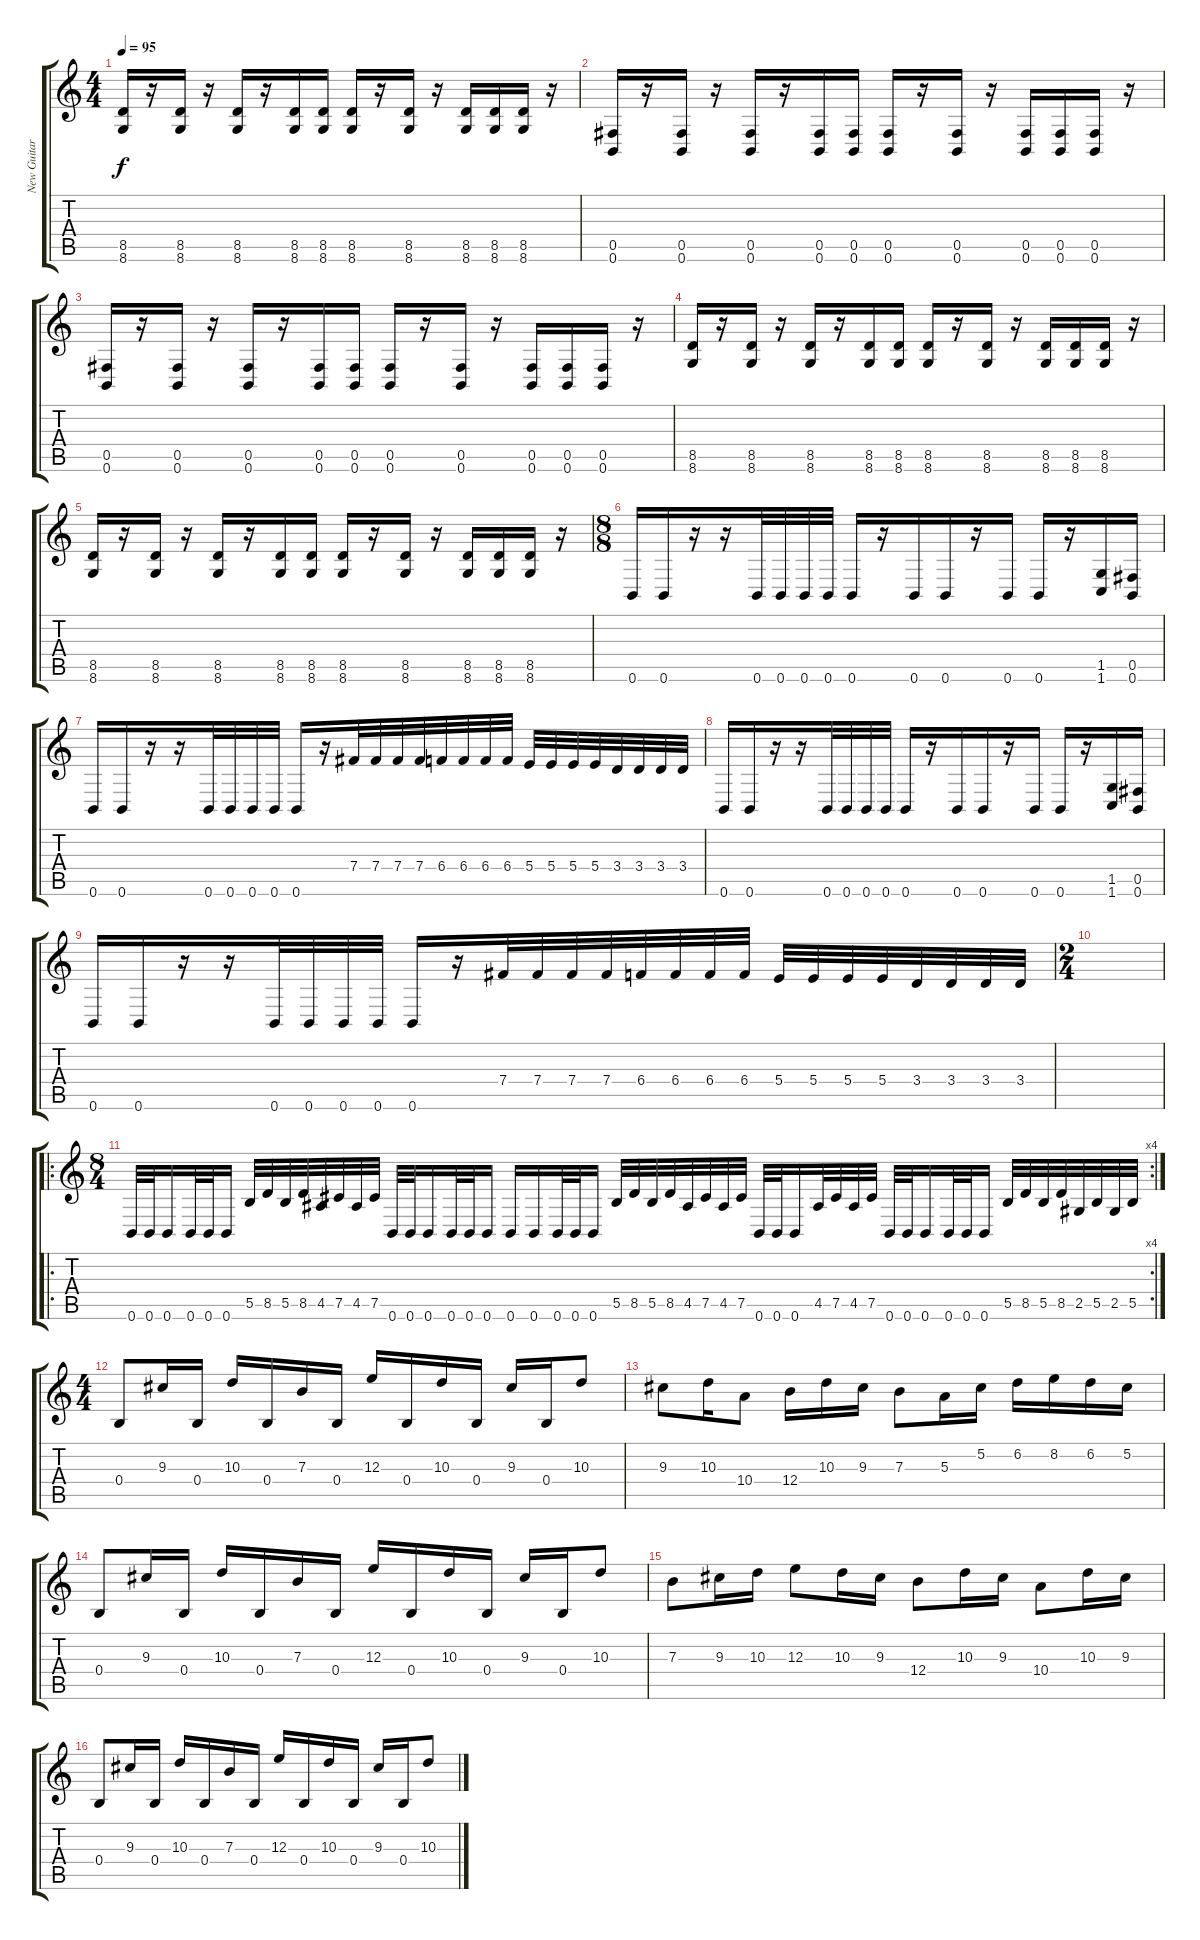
\track ("New Guitar" "New Guitar") {instrument distortionguitar}
\staff {score tabs}
\tuning (Db4 Ab3 E3 B2 Gb2 B1) {hide}
\ts (4 4)
\tempo 95
\clef g2
\ks c
(8.5 8.6).16{dy f} r.16 (8.5 8.6).16 r.16 (8.5 8.6).16 r.16 (8.5 8.6).16 (8.5 8.6).16 (8.5 8.6).16 r.16 (8.5 8.6).16 r.16 (8.5 8.6).16 (8.5 8.6).16 (8.5 8.6).16 r.16 |
(0.5 0.6).16 r.16 (0.5 0.6).16 r.16 (0.5 0.6).16 r.16 (0.5 0.6).16 (0.5 0.6).16 (0.5 0.6).16 r.16 (0.5 0.6).16 r.16 (0.5 0.6).16 (0.5 0.6).16 (0.5 0.6).16 r.16 |
(0.5 0.6).16 r.16 (0.5 0.6).16 r.16 (0.5 0.6).16 r.16 (0.5 0.6).16 (0.5 0.6).16 (0.5 0.6).16 r.16 (0.5 0.6).16 r.16 (0.5 0.6).16 (0.5 0.6).16 (0.5 0.6).16 r.16 |
(8.5 8.6).16 r.16 (8.5 8.6).16 r.16 (8.5 8.6).16 r.16 (8.5 8.6).16 (8.5 8.6).16 (8.5 8.6).16 r.16 (8.5 8.6).16 r.16 (8.5 8.6).16 (8.5 8.6).16 (8.5 8.6).16 r.16 |
(8.5 8.6).16 r.16 (8.5 8.6).16 r.16 (8.5 8.6).16 r.16 (8.5 8.6).16 (8.5 8.6).16 (8.5 8.6).16 r.16 (8.5 8.6).16 r.16 (8.5 8.6).16 (8.5 8.6).16 (8.5 8.6).16 r.16 |
\ts (8 8)
0.6.16 0.6.16 r.16 r.16 0.6.32 0.6.32 0.6.32 0.6.32 0.6.16 r.16 0.6.16 0.6.16 r.16 0.6.16 0.6.16 r.16 (1.5 1.6).16 (0.5 0.6).16 |
0.6.16 0.6.16 r.16 r.16 0.6.32 0.6.32 0.6.32 0.6.32 0.6.16 r.16 7.4.32 7.4.32 7.4.32 7.4.32 6.4.32 6.4.32 6.4.32 6.4.32 5.4.32 5.4.32 5.4.32 5.4.32 3.4.32 3.4.32 3.4.32 3.4.32 |
0.6.16 0.6.16 r.16 r.16 0.6.32 0.6.32 0.6.32 0.6.32 0.6.16 r.16 0.6.16 0.6.16 r.16 0.6.16 0.6.16 r.16 (1.5 1.6).16 (0.5 0.6).16 |
0.6.16 0.6.16 r.16 r.16 0.6.32 0.6.32 0.6.32 0.6.32 0.6.16 r.16 7.4.32 7.4.32 7.4.32 7.4.32 6.4.32 6.4.32 6.4.32 6.4.32 5.4.32 5.4.32 5.4.32 5.4.32 3.4.32 3.4.32 3.4.32 3.4.32 |
\ts (2 4)
|
\ro
\rc 4
\ts (8 4)
0.6.32 0.6.32 0.6.16 0.6.32 0.6.32 0.6.16 5.5.32 8.5.32 5.5.32 8.5.32 4.5.32 7.5.32 4.5.32 7.5.32 0.6.32 0.6.32 0.6.16 0.6.32 0.6.32 0.6.16 0.6.16 0.6.16 0.6.32 0.6.32 0.6.16 5.5.32 8.5.32 5.5.32 8.5.32 4.5.32 7.5.32 4.5.32 7.5.32 0.6.32 0.6.32 0.6.16 4.5.32 7.5.32 4.5.32 7.5.32 0.6.32 0.6.32 0.6.16 0.6.32 0.6.32 0.6.16 5.5.32 8.5.32 5.5.32 8.5.32 2.5.32 5.5.32 2.5.32 5.5.32 |
\ts (4 4)
0.4.8 9.3.16 0.4.16 10.3.16 0.4.16 7.3.16 0.4.16 12.3.16 0.4.16 10.3.16 0.4.16 9.3.16 0.4.16 10.3.8 |
9.3.8 10.3.16 10.4.8 12.4.16 10.3.16 9.3.16 7.3.8 5.3.16 5.2.16 6.2.16 8.2.16 6.2.16 5.2.16 |
0.4.8 9.3.16 0.4.16 10.3.16 0.4.16 7.3.16 0.4.16 12.3.16 0.4.16 10.3.16 0.4.16 9.3.16 0.4.16 10.3.8 |
7.3.8 9.3.16 10.3.16 12.3.8 10.3.16 9.3.16 12.4.8 10.3.16 9.3.16 10.4.8 10.3.16 9.3.16 |
0.4.8 9.3.16 0.4.16 10.3.16 0.4.16 7.3.16 0.4.16 12.3.16 0.4.16 10.3.16 0.4.16 9.3.16 0.4.16 10.3.8
